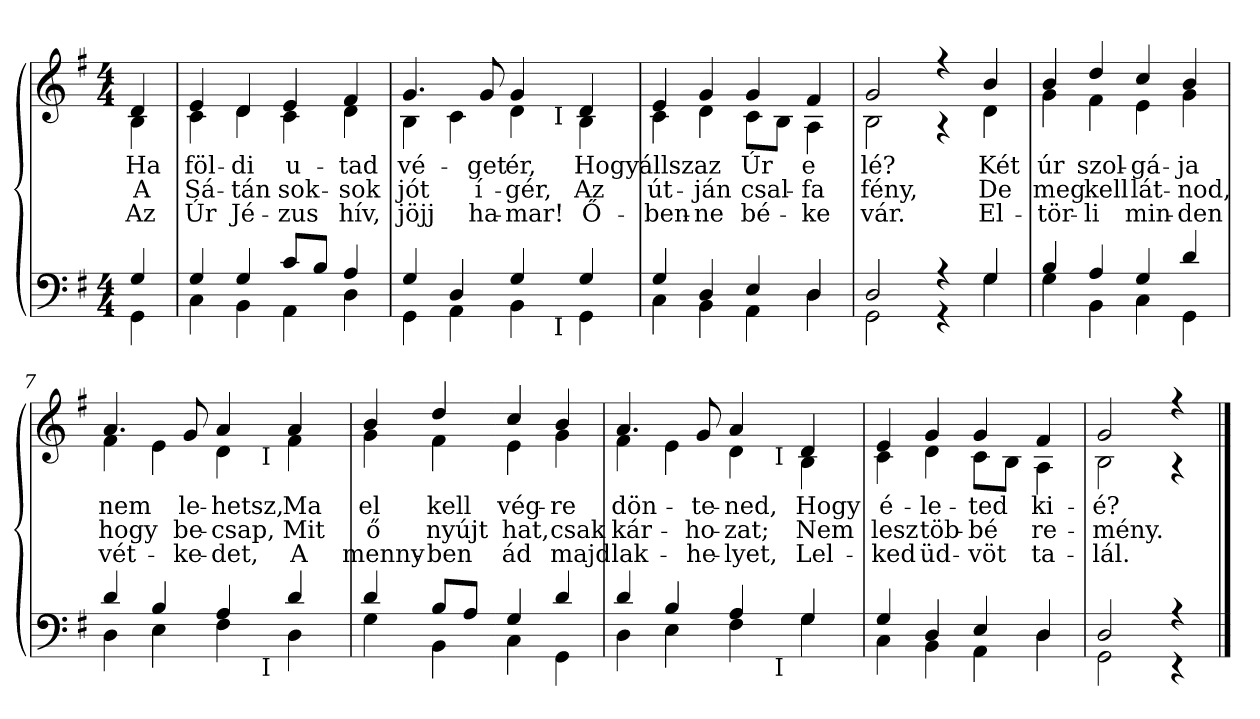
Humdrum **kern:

**kern	**kern	**text	**text	**text
*part2	*part1	*part1	*part1	*part1
*staff2	*staff1	*staff1	*staff1	*staff1
*clefF4	*clefG2	*	*	*
*k[f#]	*k[f#]	*	*	*
*e:	*e:	*	*	*
*M4/4	*M4/4	*	*	*
=1	=1	=1	=1	=1
*^	*	*	*	*
!	!	!LO:TX:a:B:t=Moderato	!	!	!
!	!	!	!LO:LY:b	!LO:LY:b	!LO:LY:b
*	*	*^	*	*	*
4G/	4GG\	4d/	4B\	Ha	A	Az
=2	=2	=2	=2	=2	=2	=2
!	!	!	!	!LO:LY:b	!LO:LY:b	!LO:LY:b
4G/	4C\	4e/	4c\	föl-	Sá-	Úr
!	!	!	!	!LO:LY:b	!LO:LY:b	!LO:LY:b
4G/	4BB\	4d/	4d\	-di	-tán	Jé-
!	!	!	!	!LO:LY:b	!LO:LY:b	!LO:LY:b
8c/L	4AA\	4e/	4c\	u-	sok-	-zus
8B/J	.	.	.	.	.	.
!	!	!	!	!LO:LY:b	!LO:LY:b	!LO:LY:b
4A/	4D\	4f#/	4d\	-tad	-sok	hív,
*	*	*v	*v	*	*	*
=3	=3	=3	=3	=3	=3
*	*	*^	*	*	*
!	!	!	!	!LO:LY:b	!LO:LY:b	!LO:LY:b
*	*^	*	*^	*	*	*
4G/	4GG\	2ryy	4.g/	4B\	2ryy	vé-	jót	jöjj
4D/	4AA\	.	.	4c\	.	.	.	.
!	!	!	!	!	!	!LO:LY:b	!LO:LY:b	!LO:LY:b
.	.	.	8g/	.	.	-get	í-	ha-
!	!	!	!	!	!	!LO:LY:b	!LO:LY:b	!LO:LY:b
4G/	4BB\	8ryy	4g/	4d\	8ryy	ér,	-gér,	-mar!
.	.	32ryy	.	.	32ryy	.	.	.
!	!	!	!	!	!LO:TX:b:t=I	!	!	!
!	!	!LO:TX:b:t=I	!	!	!	!	!	!
.	.	4ryy	.	.	4ryy	.	.	.
!	!	!	!	!	!	!LO:LY:b	!LO:LY:b	!LO:LY:b
4G/	4GG\	.	4d/	4B\	.	Hogy	Az	Ő-
.	.	16.ryy	.	.	16.ryy	.	.	.
*	*v	*v	*	*	*	*	*	*
*	*	*v	*v	*v	*	*	*
=4	=4	=4	=4	=4	=4
*	*^	*^	*	*	*
*	*	*	*	*^	*	*	*
!	!	!	!	!	!	!LO:LY:b	!LO:LY:b	!LO:LY:b
*	*v	*v	*	*	*	*	*	*
*	*	*	*v	*v	*	*	*
4G/	4C\	4e/	4c\	állsz	út-	-ben-
!	!	!	!	!LO:LY:b	!LO:LY:b	!LO:LY:b
4D/	4BB\	4g/	4d\	az	-ján	-ne
!	!	!	!	!LO:LY:b	!LO:LY:b	!LO:LY:b
4E/	4AA\	4g/	8c\L	Úr	csal-	bé-
.	.	.	8B\J	.	.	.
!	!	!	!	!LO:LY:b	!LO:LY:b	!LO:LY:b
4D/	4D\	4f#/	4A\	e­	-fa	-ke
!!LO:LB:g=z	!!
=5	=5	=5	=5	=5	=5	=5
!	!	!	!	!LO:LY:b	!LO:LY:b	!LO:LY:b
2D/	2GG\	2g/	2B\	lé?	fény,	vár.
4r	4r	4r	4r	.	.	.
!	!	!	!	!LO:LY:b	!LO:LY:b	!LO:LY:b
4G/	4G\	4b/	4d\	Két	De	El-
=6	=6	=6	=6	=6	=6	=6
!	!	!	!	!LO:LY:b	!LO:LY:b	!LO:LY:b
4B/	4G\	4b/	4g\	úr	meg	-tör-
!	!	!	!	!LO:LY:b	!LO:LY:b	!LO:LY:b
4A/	4BB\	4dd/	4f#\	szol-	kell	-li
!	!	!	!	!LO:LY:b	!LO:LY:b	!LO:LY:b
4G/	4C\	4cc/	4e\	-gá-	lát-	min-
!	!	!	!	!LO:LY:b	!LO:LY:b	!LO:LY:b
4d/	4GG\	4b/	4g\	-ja	-nod,	-den
*	*	*v	*v	*	*	*
=7	=7	=7	=7	=7	=7
*	*	*^	*	*	*
!	!	!	!	!LO:LY:b	!LO:LY:b	!LO:LY:b
*	*^	*	*^	*	*	*
4d/	4D\	2ryy	4.a/	4f#\	2ryy	nem	hogy	vét-
4B/	4E\	.	.	4e\	.	.	.	.
!	!	!	!	!	!	!LO:LY:b	!LO:LY:b	!LO:LY:b
.	.	.	8g/	.	.	le-	be-	-ke-
!	!	!	!	!	!	!LO:LY:b	!LO:LY:b	!LO:LY:b
4A/	4F#\	8ryy	4a/	4d\	8ryy	-hetsz,	-csap,	-det,
.	.	32ryy	.	.	32ryy	.	.	.
!	!	!	!	!	!LO:TX:b:t=I	!	!	!
!	!	!LO:TX:b:t=I	!	!	!	!	!	!
.	.	4ryy	.	.	4ryy	.	.	.
!	!	!	!	!	!	!LO:LY:b	!LO:LY:b	!LO:LY:b
4d/	4D\	.	4a/	4f#\	.	Ma	Mit	A
.	.	16.ryy	.	.	16.ryy	.	.	.
*	*v	*v	*	*	*	*	*	*
*	*	*v	*v	*v	*	*	*
=8	=8	=8	=8	=8	=8
*	*^	*^	*	*	*
*	*	*	*	*^	*	*	*
!	!	!	!	!	!	!LO:LY:b	!LO:LY:b	!LO:LY:b
*	*v	*v	*	*	*	*	*	*
*	*	*	*v	*v	*	*	*
4d/	4G\	4b/	4g\	el	ő	menny-
!	!	!	!	!LO:LY:b	!LO:LY:b	!LO:LY:b
8B/L	4BB\	4dd/	4f#\	kell	nyújt­	-ben
8A/J	.	.	.	.	.	.
!!LO:LB:g=z	!!
=9-	=9-	=9-	=9-	=9-	=9-	=9-
!	!	!	!	!LO:LY:b	!LO:LY:b	!LO:LY:b
4G/	4C\	4cc/	4e\	vég-	hat,	ád
!	!	!	!	!LO:LY:b	!LO:LY:b	!LO:LY:b
4d/	4GG\	4b/	4g\	-re	csak	majd
*	*	*v	*v	*	*	*
=10	=10	=10	=10	=10	=10
*	*	*^	*	*	*
!	!	!	!	!LO:LY:b	!LO:LY:b	!LO:LY:b
*	*^	*	*^	*	*	*
4d/	4D\	2ryy	4.a/	4f#\	2ryy	dön-	kár-	lak-
4B/	4E\	.	.	4e\	.	.	.	.
!	!	!	!	!	!	!LO:LY:b	!LO:LY:b	!LO:LY:b
.	.	.	8g/	.	.	-te-	-ho-	-he-
!	!	!	!	!	!	!LO:LY:b	!LO:LY:b	!LO:LY:b
4A/	4F#\	8ryy	4a/	4d\	8ryy	-ned,	-zat;	-lyet,
.	.	32ryy	.	.	32ryy	.	.	.
!	!	!	!	!	!LO:TX:b:t=I	!	!	!
!	!	!LO:TX:b:t=I	!	!	!	!	!	!
.	.	4ryy	.	.	4ryy	.	.	.
!	!	!	!	!	!	!LO:LY:b	!LO:LY:b	!LO:LY:b
4G/	4G\	.	4d/	4B\	.	Hogy	Nem	Lel-
.	.	16.ryy	.	.	16.ryy	.	.	.
*	*v	*v	*	*	*	*	*	*
*	*	*v	*v	*v	*	*	*
=11	=11	=11	=11	=11	=11
*	*^	*^	*	*	*
*	*	*	*	*^	*	*	*
!	!	!	!	!	!	!LO:LY:b	!LO:LY:b	!LO:LY:b
*	*v	*v	*	*	*	*	*	*
*	*	*	*v	*v	*	*	*
4G/	4C\	4e/	4c\	é-	lesz	-ked
!	!	!	!	!LO:LY:b	!LO:LY:b	!LO:LY:b
4D/	4BB\	4g/	4d\	-le-	töb-	üd-
!	!	!	!	!LO:LY:b	!LO:LY:b	!LO:LY:b
4E/	4AA\	4g/	8c\L	-ted	-bé	-vöt
.	.	.	8B\J	.	.	.
!	!	!	!	!LO:LY:b	!LO:LY:b	!LO:LY:b
4D/	4D\	4f#/	4A\	ki-	re-	ta-
=12	=12	=12	=12	=12	=12	=12
!	!	!	!	!LO:LY:b	!LO:LY:b	!LO:LY:b
2D/	2GG\	2g/	2B\	-é?	-mény.	-lál.
4r	4r	4r	4r	.	.	.
*v	*v	*	*	*	*	*
*	*v	*v	*	*	*
==	==	==	==	==
*-	*-	*-	*-	*-
